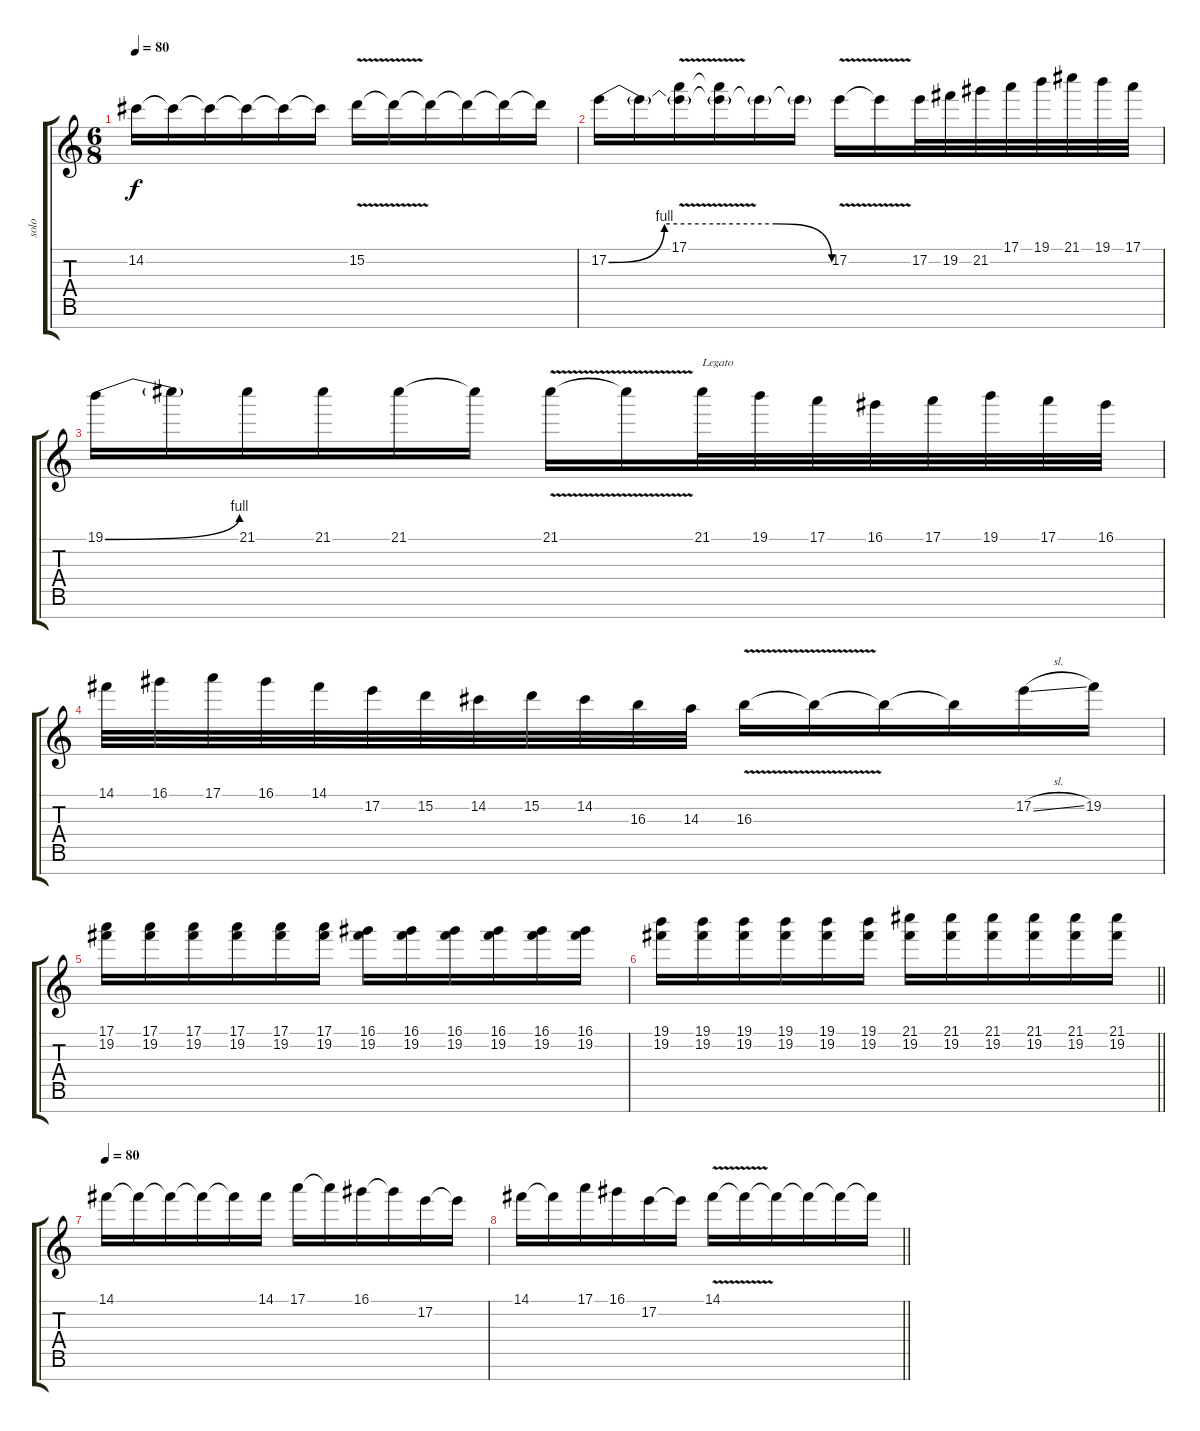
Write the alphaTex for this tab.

\track ("solo" "solo") {instrument distortionguitar}
\staff {score tabs}
\tuning (E4 B3 G3 D3 A2 E2 B1) {hide}
\ts (6 8)
\tempo 80
\clef g2
\ks c
14.2.16{dy f} 14.2{t}.16 14.2{t}.16 14.2{t}.16 14.2{t}.16 14.2{t}.16 15.2{v}.16 15.2{t}.16 15.2{t}.16 15.2{t}.16 15.2{t}.16 15.2{t}.16 |
17.2{be (custom 0 0 15 4 30 4 45 4 60 0)}.16 17.2{t}.16 (17.1{v} 17.2{t}).16 (17.1{t} 17.2{t}).16 17.2{t}.16 17.2{t}.16 17.2{v}.16 17.2{t}.16 17.2.32 19.2.32 21.2.32 17.1.32 19.1.32 21.1.32 19.1.32 17.1.32 |
19.1{be (bend 0 0 60 4)}.16 19.1{t}.16 21.1.16 21.1.16 21.1.16 21.1{t}.16 21.1{v}.16 21.1{t}.16 21.1.32{txt "Legato"} 19.1.32 17.1.32 16.1.32 17.1.32 19.1.32 17.1.32 16.1.32 |
14.1.32 16.1.32 17.1.32 16.1.32 14.1.32 17.2.32 15.2.32 14.2.32 15.2.32 14.2.32 16.3.32 14.3.32 16.3{v}.16 16.3{t}.16 16.3{t}.16 16.3{t}.16 17.2{sl}.16 19.2.16 |
(17.1 19.2).16 (17.1 19.2).16 (17.1 19.2).16 (17.1 19.2).16 (17.1 19.2).16 (17.1 19.2).16 (16.1 19.2).16 (16.1 19.2).16 (16.1 19.2).16 (16.1 19.2).16 (16.1 19.2).16 (16.1 19.2).16 |
\barLineRight lightlight
(19.1 19.2).16 (19.1 19.2).16 (19.1 19.2).16 (19.1 19.2).16 (19.1 19.2).16 (19.1 19.2).16 (21.1 19.2).16 (21.1 19.2).16 (21.1 19.2).16 (21.1 19.2).16 (21.1 19.2).16 (21.1 19.2).16 |
\tempo 80
14.1.16 14.1{t}.16 14.1{t}.16 14.1{t}.16 14.1{t}.16 14.1.16 17.1.16 17.1{t}.16 16.1.16 16.1{t}.16 17.2.16 17.2{t}.16 |
\barLineRight lightlight
14.1.16 14.1{t}.16 17.1.16 16.1.16 17.2.16 17.2{t}.16 14.1{v}.16 14.1{t}.16 14.1{t}.16 14.1{t}.16 14.1{t}.16 14.1{t}.16
